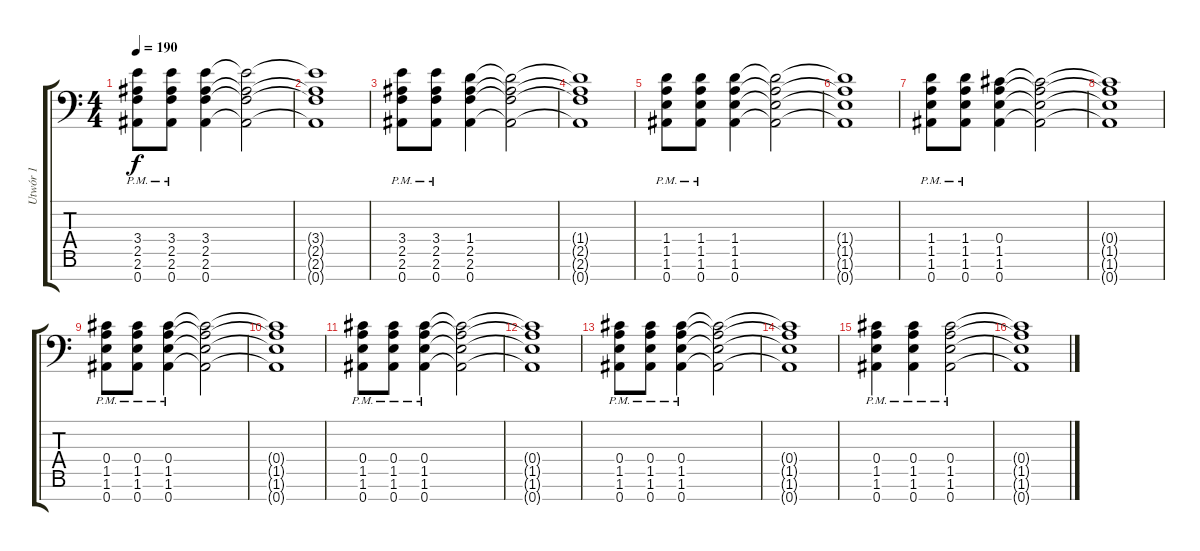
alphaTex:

\track ("Utwór 1" "Utwór 1") {instrument distortionguitar}
\staff {score tabs}
\tuning (Eb4 Bb3 Gb3 Db3 Ab2 Eb2 Bb1) {hide}
\ts (4 4)
\tempo 190
\clef f4
\ks c
(3.4 2.5{pm} 2.6{pm} 0.7{pm}).8{dy f} (3.4 2.5{pm} 2.6{pm} 0.7{pm}).8 (3.4 2.5 2.6 0.7).4 (3.4{t} 2.5{t} 2.6{t} 0.7{t}).2 |
(3.4{t} 2.5{t} 2.6{t} 0.7{t}).1 |
(3.4 2.5{pm} 2.6{pm} 0.7{pm}).8 (3.4 2.5{pm} 2.6{pm} 0.7{pm}).8 (1.4 2.5 2.6 0.7).4 (1.4{t} 2.5{t} 2.6{t} 0.7{t}).2 |
(1.4{t} 2.5{t} 2.6{t} 0.7{t}).1 |
(1.4 1.5{pm} 1.6{pm} 0.7{pm}).8 (1.4 1.5{pm} 1.6{pm} 0.7{pm}).8 (1.4 1.5 1.6 0.7).4 (1.4{t} 1.5{t} 1.6{t} 0.7{t}).2 |
(1.4{t} 1.5{t} 1.6{t} 0.7{t}).1 |
(1.4 1.5{pm} 1.6{pm} 0.7{pm}).8 (1.4 1.5{pm} 1.6{pm} 0.7{pm}).8 (0.4 1.5 1.6 0.7).4 (0.4{t} 1.5{t} 1.6{t} 0.7{t}).2 |
(0.4{t} 1.5{t} 1.6{t} 0.7{t}).1 |
(0.4{pm} 1.5{pm} 1.6{pm} 0.7{pm}).8 (0.4{pm} 1.5{pm} 1.6{pm} 0.7{pm}).8 (0.4{pm} 1.5{pm} 1.6{pm} 0.7{pm}).4 (0.4{t} 1.5{t} 1.6{t} 0.7{t}).2 |
(0.4{t} 1.5{t} 1.6{t} 0.7{t}).1 |
(0.4{pm} 1.5{pm} 1.6{pm} 0.7{pm}).8 (0.4{pm} 1.5{pm} 1.6{pm} 0.7{pm}).8 (0.4{pm} 1.5{pm} 1.6{pm} 0.7{pm}).4 (0.4{t} 1.5{t} 1.6{t} 0.7{t}).2 |
(0.4{t} 1.5{t} 1.6{t} 0.7{t}).1 |
(0.4{pm} 1.5{pm} 1.6{pm} 0.7{pm}).8 (0.4{pm} 1.5{pm} 1.6{pm} 0.7{pm}).8 (0.4{pm} 1.5{pm} 1.6{pm} 0.7{pm}).4 (0.4{t} 1.5{t} 1.6{t} 0.7{t}).2 |
(0.4{t} 1.5{t} 1.6{t} 0.7{t}).1 |
(0.4{pm} 1.5{pm} 1.6{pm} 0.7{pm}).4 (0.4{pm} 1.5{pm} 1.6{pm} 0.7{pm}).4 (0.4{pm} 1.5{pm} 1.6{pm} 0.7{pm}).2 |
(0.4{t} 1.5{t} 1.6{t} 0.7{t}).1
